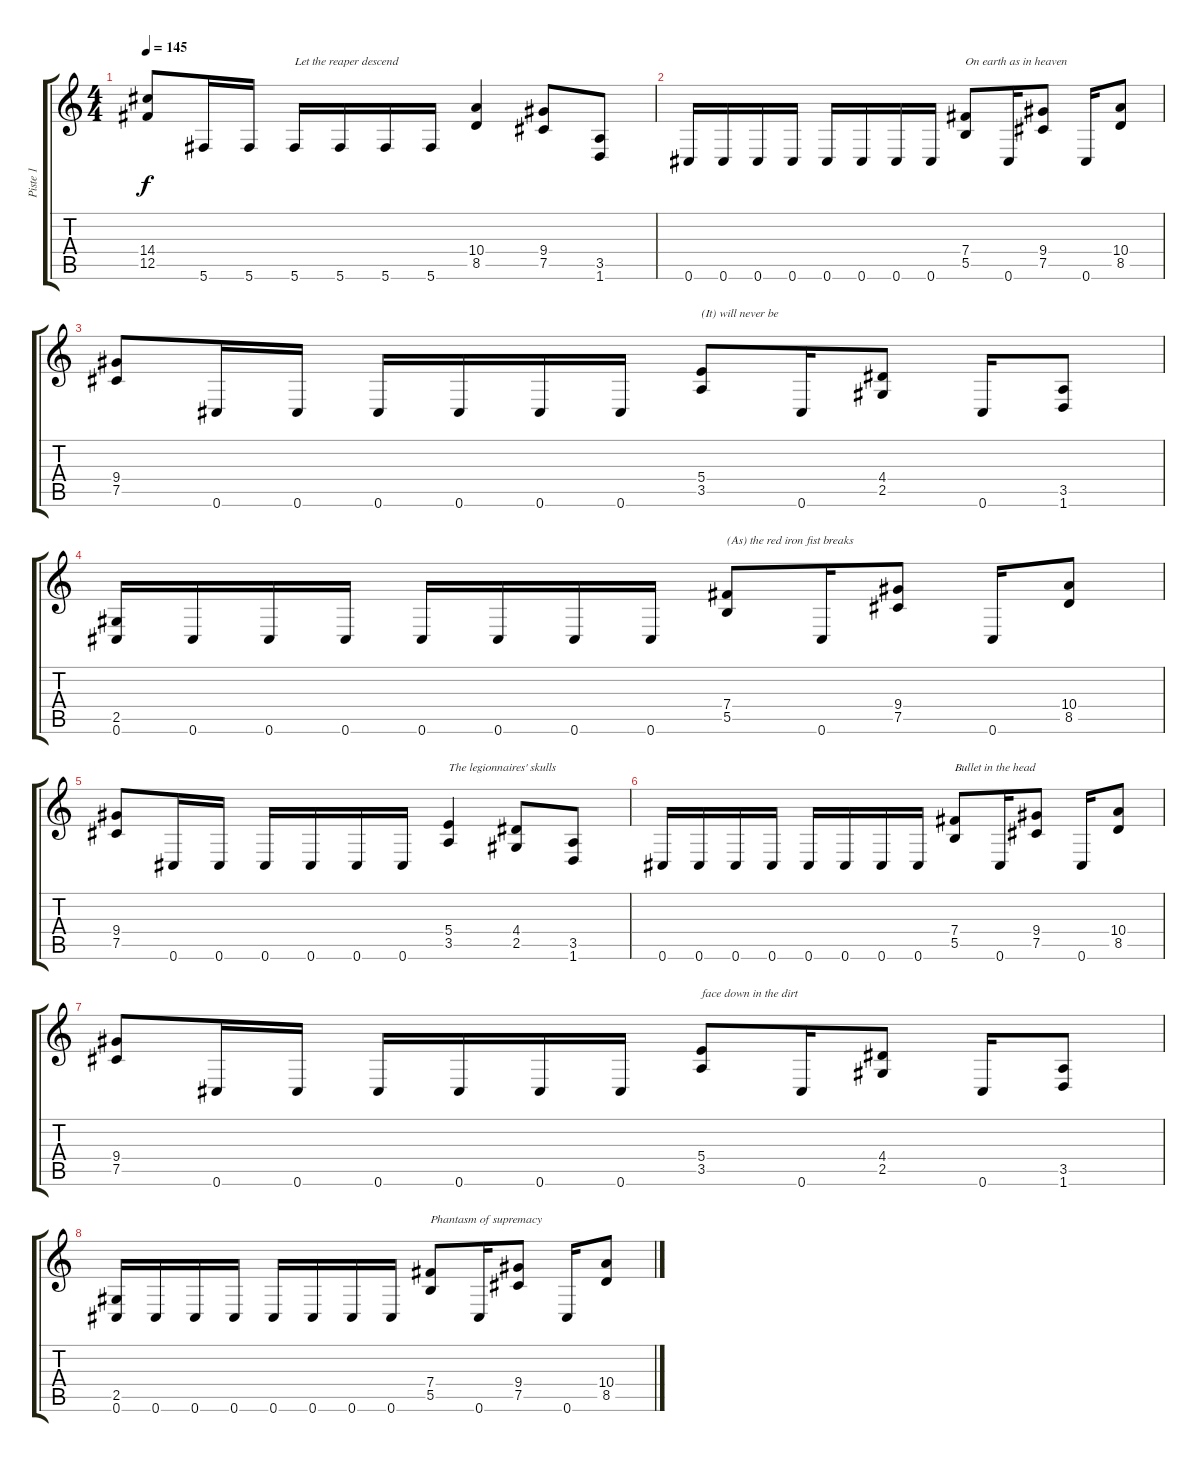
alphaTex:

\track ("Piste 1" "Piste 1") {instrument distortionguitar}
\staff {score tabs}
\tuning (Db4 Ab3 E3 B2 Gb2 Db2) {hide}
\ts (4 4)
\tempo 145
\clef g2
\ks c
(14.4 12.5).8{dy f} 5.6.16 5.6.16 5.6.16{txt "Let the reaper descend"} 5.6.16 5.6.16 5.6.16 (10.4 8.5).4 (9.4 7.5).8 (3.5 1.6).8 |
0.6.16 0.6.16 0.6.16 0.6.16 0.6.16 0.6.16 0.6.16 0.6.16 (7.4 5.5).8{txt "On earth as in heaven"} 0.6.16 (9.4 7.5).8 0.6.16 (10.4 8.5).8 |
(9.4 7.5).8 0.6.16 0.6.16 0.6.16 0.6.16 0.6.16 0.6.16 (5.4 3.5).8{txt "(It) will never be"} 0.6.16 (4.4 2.5).8 0.6.16 (3.5 1.6).8 |
(2.5 0.6).16 0.6.16 0.6.16 0.6.16 0.6.16 0.6.16 0.6.16 0.6.16 (7.4 5.5).8{txt "(As) the red iron fist breaks"} 0.6.16 (9.4 7.5).8 0.6.16 (10.4 8.5).8 |
(9.4 7.5).8 0.6.16 0.6.16 0.6.16 0.6.16 0.6.16 0.6.16 (5.4 3.5).4{txt "The legionnaires' skulls"} (4.4 2.5).8 (3.5 1.6).8 |
0.6.16 0.6.16 0.6.16 0.6.16 0.6.16 0.6.16 0.6.16 0.6.16 (7.4 5.5).8{txt "Bullet in the head"} 0.6.16 (9.4 7.5).8 0.6.16 (10.4 8.5).8 |
(9.4 7.5).8 0.6.16 0.6.16 0.6.16 0.6.16 0.6.16 0.6.16 (5.4 3.5).8{txt "face down in the dirt"} 0.6.16 (4.4 2.5).8 0.6.16 (3.5 1.6).8 |
(2.5 0.6).16 0.6.16 0.6.16 0.6.16 0.6.16 0.6.16 0.6.16 0.6.16 (7.4 5.5).8{txt "Phantasm of supremacy"} 0.6.16 (9.4 7.5).8 0.6.16 (10.4 8.5).8
